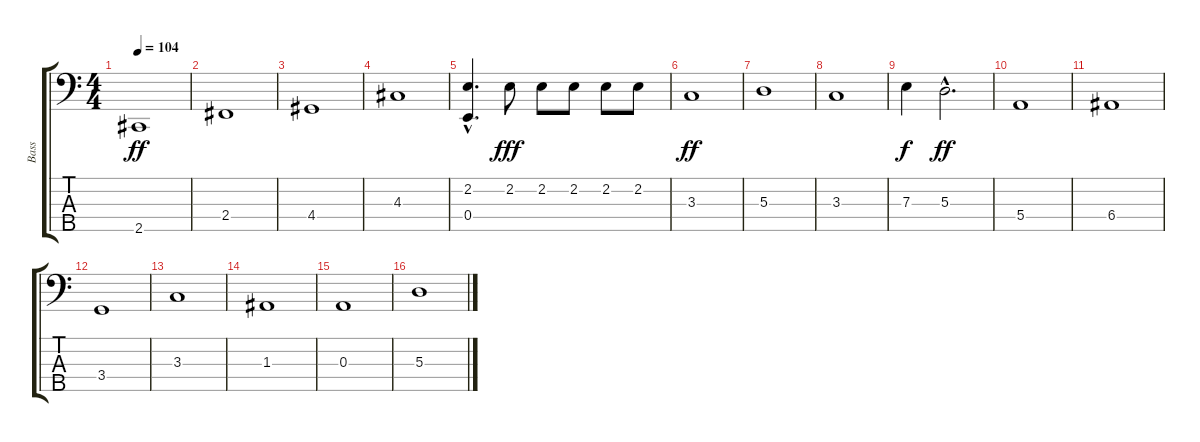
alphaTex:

\track ("Bass" "Bass") {instrument fretlessbass}
\staff {score tabs}
\tuning (G2 D2 A1 E1 B0) {hide}
\ts (4 4)
\tempo 104
\clef f4
\ks c
2.5.1{dy ff} |
2.4.1 |
4.4.1 |
4.3.1 |
(2.2{hac} 0.4{hac}).4{d} 2.2.8{dy fff} 2.2.8 2.2.8 2.2.8 2.2.8 |
3.3.1{dy ff} |
5.3.1 |
3.3.1 |
7.3.4{dy f} 5.3{hac}.2{d dy ff} |
5.4.1 |
6.4.1 |
3.4.1 |
3.3.1 |
1.3.1 |
0.3.1 |
5.3.1
